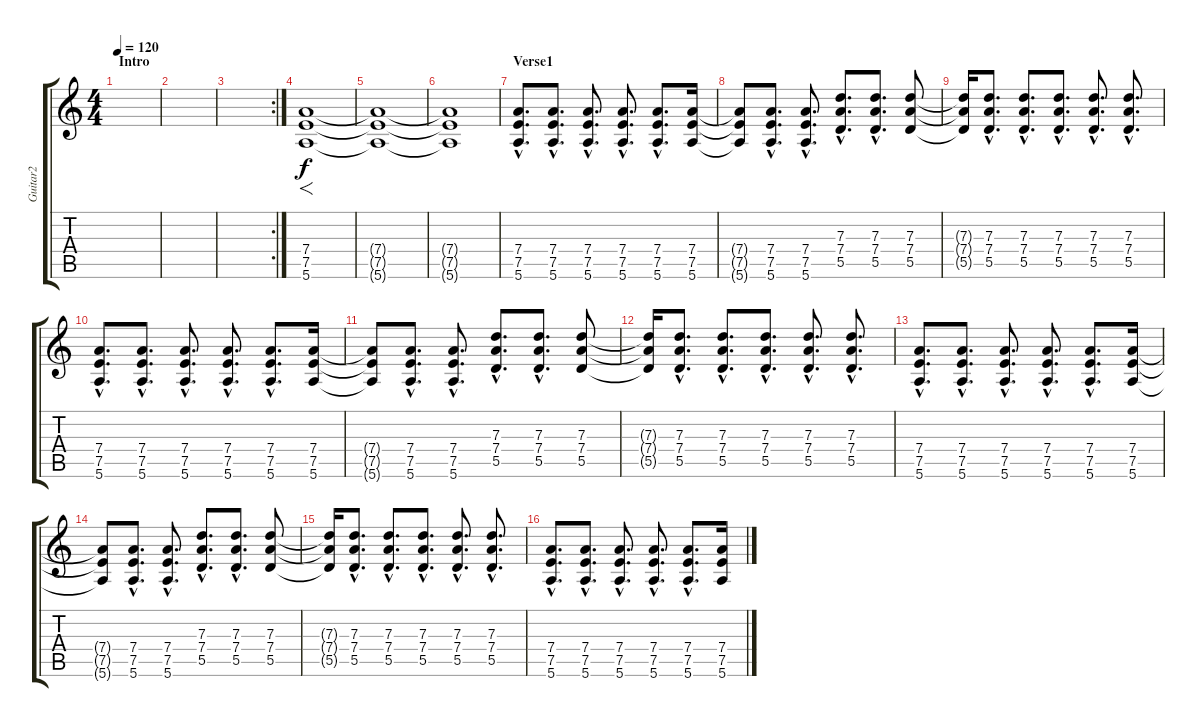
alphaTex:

\track ("Guitar2" "Guitar2") {instrument overdrivenguitar}
\staff {score tabs}
\tuning (E4 B3 G3 D3 A2 E2) {hide}
\ts (4 4)
\section ("" "Intro")
\tempo 120
\clef g2
\ks c
|
|
\rc 2
|
(7.4 7.5 5.6).1{f} |
(7.4{t} 7.5{t} 5.6{t}).1 |
(7.4{t} 7.5{t} 5.6{t}).1 |
\section ("" "Verse1")
(7.4{hac} 7.5{hac} 5.6{hac}).8{d} (7.4{hac} 7.5{hac} 5.6{hac}).8{d} (7.4{hac} 7.5{hac} 5.6{hac}).8{d} (7.4{hac} 7.5{hac} 5.6{hac}).8{d} (7.4{hac} 7.5{hac} 5.6{hac}).8{d} (7.4 7.5 5.6).16 |
(7.4{t} 7.5{t} 5.6{t}).8 (7.4{hac} 7.5{hac} 5.6{hac}).8{d} (7.4{hac} 7.5{hac} 5.6{hac}).8{d} (7.3{hac} 7.4{hac} 5.5{hac}).8{d} (7.3{hac} 7.4{hac} 5.5{hac}).8{d} (7.3 7.4 5.5).8 |
(7.3{t} 7.4{t} 5.5{t}).16 (7.3{hac} 7.4{hac} 5.5{hac}).8{d} (7.3{hac} 7.4{hac} 5.5{hac}).8{d} (7.3{hac} 7.4{hac} 5.5{hac}).8{d} (7.3{hac} 7.4{hac} 5.5{hac}).8{d} (7.3{hac} 7.4{hac} 5.5{hac}).8{d} |
(7.4{hac} 7.5{hac} 5.6{hac}).8{d} (7.4{hac} 7.5{hac} 5.6{hac}).8{d} (7.4{hac} 7.5{hac} 5.6{hac}).8{d} (7.4{hac} 7.5{hac} 5.6{hac}).8{d} (7.4{hac} 7.5{hac} 5.6{hac}).8{d} (7.4 7.5 5.6).16 |
(7.4{t} 7.5{t} 5.6{t}).8 (7.4{hac} 7.5{hac} 5.6{hac}).8{d} (7.4{hac} 7.5{hac} 5.6{hac}).8{d} (7.3{hac} 7.4{hac} 5.5{hac}).8{d} (7.3{hac} 7.4{hac} 5.5{hac}).8{d} (7.3 7.4 5.5).8 |
(7.3{t} 7.4{t} 5.5{t}).16 (7.3{hac} 7.4{hac} 5.5{hac}).8{d} (7.3{hac} 7.4{hac} 5.5{hac}).8{d} (7.3{hac} 7.4{hac} 5.5{hac}).8{d} (7.3{hac} 7.4{hac} 5.5{hac}).8{d} (7.3{hac} 7.4{hac} 5.5{hac}).8{d} |
(7.4{hac} 7.5{hac} 5.6{hac}).8{d} (7.4{hac} 7.5{hac} 5.6{hac}).8{d} (7.4{hac} 7.5{hac} 5.6{hac}).8{d} (7.4{hac} 7.5{hac} 5.6{hac}).8{d} (7.4{hac} 7.5{hac} 5.6{hac}).8{d} (7.4 7.5 5.6).16 |
(7.4{t} 7.5{t} 5.6{t}).8 (7.4{hac} 7.5{hac} 5.6{hac}).8{d} (7.4{hac} 7.5{hac} 5.6{hac}).8{d} (7.3{hac} 7.4{hac} 5.5{hac}).8{d} (7.3{hac} 7.4{hac} 5.5{hac}).8{d} (7.3 7.4 5.5).8 |
(7.3{t} 7.4{t} 5.5{t}).16 (7.3{hac} 7.4{hac} 5.5{hac}).8{d} (7.3{hac} 7.4{hac} 5.5{hac}).8{d} (7.3{hac} 7.4{hac} 5.5{hac}).8{d} (7.3{hac} 7.4{hac} 5.5{hac}).8{d} (7.3{hac} 7.4{hac} 5.5{hac}).8{d} |
(7.4{hac} 7.5{hac} 5.6{hac}).8{d} (7.4{hac} 7.5{hac} 5.6{hac}).8{d} (7.4{hac} 7.5{hac} 5.6{hac}).8{d} (7.4{hac} 7.5{hac} 5.6{hac}).8{d} (7.4{hac} 7.5{hac} 5.6{hac}).8{d} (7.4 7.5 5.6).16
